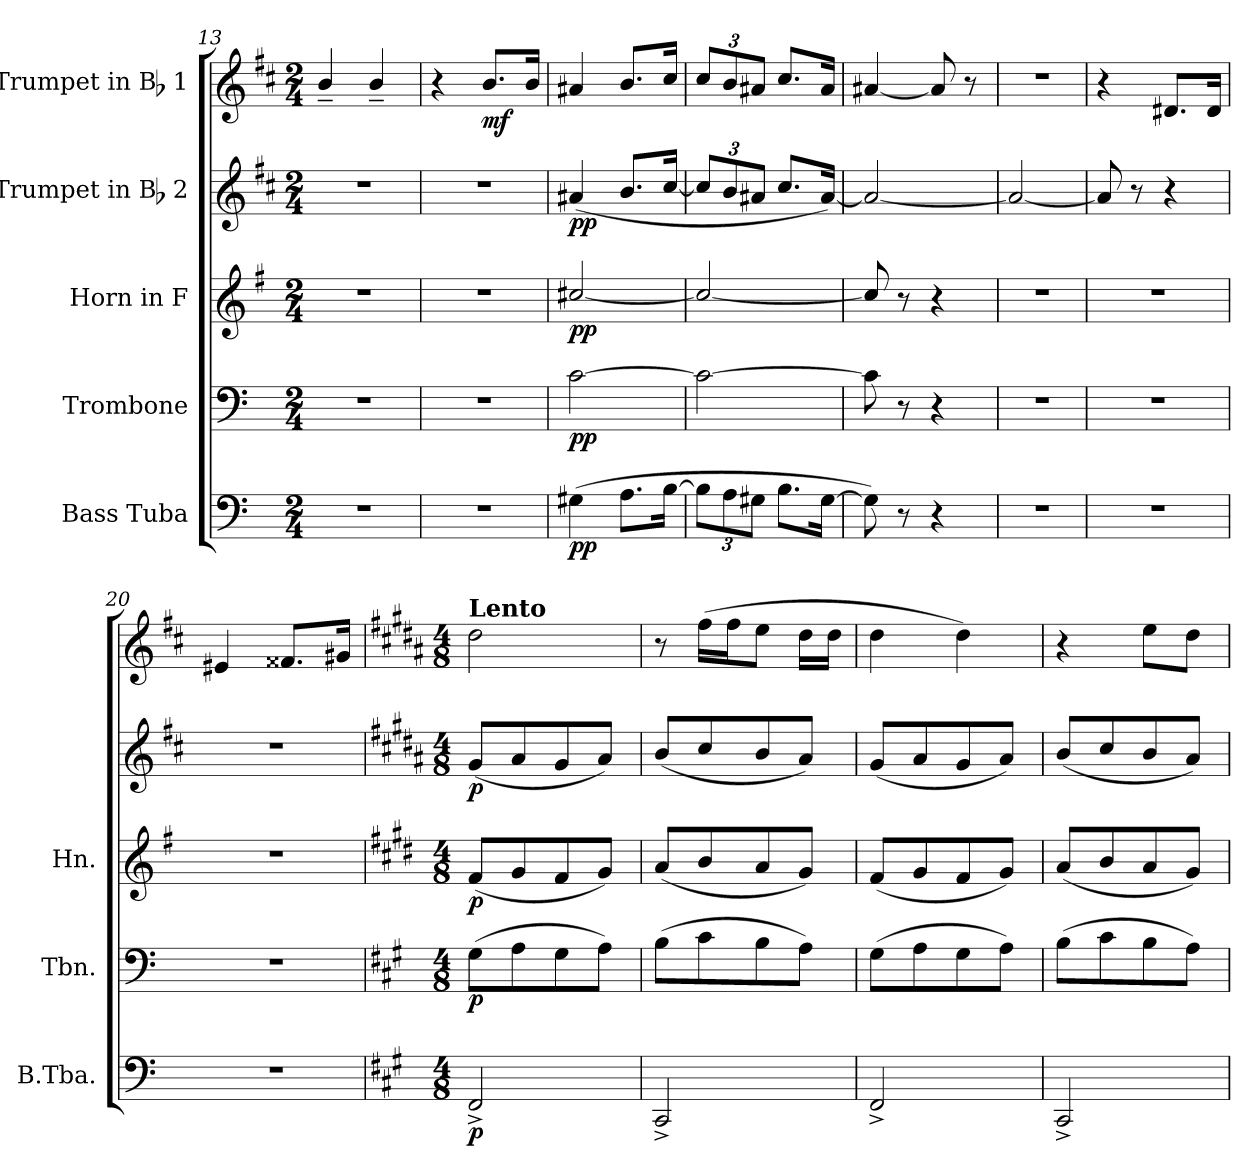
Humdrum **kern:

**kern	**dynam	**kern	**dynam	**kern	**dynam	**kern	**dynam	**kern	**dynam
*part5	*part5	*part4	*part4	*part3	*part3	*part2	*part2	*part1	*part1
*staff5	*staff5	*staff4	*staff4	*staff3	*staff3	*staff2	*staff2	*staff1	*staff1
*I"Bass Tuba	*	*I"Trombone	*	*I"Horn in F	*	*I"Trumpet in Bb 2	*	*I"Trumpet in Bb 1	*
*I'B.Tba.	*	*I'Tbn.	*	*I'Hn.	*	*	*	*	*
*clefF4	*	*clefF4	*	*clefG2	*	*clefG2	*	*clefG2	*
*	*	*	*	*ITrd4c7	*	*ITrd1c2	*	*ITrd1c2	*
*k[]	*	*k[]	*	*k[]	*	*k[]	*	*k[]	*
*	*	*	*	*C:	*	*C:	*	*C:	*
*M2/4	*	*M2/4	*	*M2/4	*	*M2/4	*	*M2/4	*
=13	=13	=13	=13	=13	=13	=13	=13	=13	=13
2r	.	2r	.	2r	.	2r	.	4a~/	.
.	.	.	.	.	.	.	.	4a~/	.
=14	=14	=14	=14	=14	=14	=14	=14	=14	=14
2r	.	2r	.	2r	.	2r	.	4r	.
!	!	!	!	!	!	!	!	!	!LO:DY:b
.	.	.	.	.	.	.	.	8.a/L	mf
.	.	.	.	.	.	.	.	16a/Jk	.
!!LO:PB:g=z
=15	=15	=15	=15	=15	=15	=15	=15	=15	=15
!	!LO:DY:b	!	!LO:DY:b	!	!LO:DY:b	!	!LO:DY:b	!	!
(>4G#X\	pp	[2c\	pp	[2f#X/	pp	(<4g#X/	pp	4g#X/	.
8.A\L	.	.	.	.	.	8.a/L	.	8.a/L	.
[16B\Jk	.	.	.	.	.	[16b/Jk	.	16b/Jk	.
=16	=16	=16	=16	=16	=16	=16	=16	=16	=16
*Xbrackettup	*	*	*	*	*	*Xbrackettup	*	*Xbrackettup	*
12B\L]	.	2c\_	.	2f#/_	.	12b/L]	.	12b/L	.
12A\	.	.	.	.	.	12a/	.	12a/	.
12G#X\J	.	.	.	.	.	12g#X/J	.	12g#X/J	.
8.B\L	.	.	.	.	.	8.b/L	.	8.b/L	.
[16G#\Jk	.	.	.	.	.	[16g#/Jk)	.	16g#/Jk	.
=17	=17	=17	=17	=17	=17	=17	=17	=17	=17
8G#\])	.	8c\]	.	8f#/]	.	2g#/_	.	[4g#X/	.
8r	.	8r	.	8r	.	.	.	.	.
4r	.	4r	.	4r	.	.	.	8g#/]	.
.	.	.	.	.	.	.	.	8r	.
=18	=18	=18	=18	=18	=18	=18	=18	=18	=18
2r	.	2r	.	2r	.	2g#/_	.	2r	.
=19	=19	=19	=19	=19	=19	=19	=19	=19	=19
2r	.	2r	.	2r	.	8g#/]	.	4r	.
.	.	.	.	.	.	8r	.	.	.
.	.	.	.	.	.	4r	.	8.c#X/L	.
.	.	.	.	.	.	.	.	16c#/Jk	.
=20	=20	=20	=20	=20	=20	=20	=20	=20	=20
2r	.	2r	.	2r	.	2r	.	4d#X/	.
.	.	.	.	.	.	.	.	8.e#X/L	.
.	.	.	.	.	.	.	.	16f#X/Jk	.
=21	=21	=21	=21	=21	=21	=21	=21	=21	=21
*k[f#c#g#]	*	*k[f#c#g#]	*	*k[f#c#g#]	*	*k[f#c#g#]	*	*k[f#c#g#]	*
*A:	*	*A:	*	*A:	*	*A:	*	*A:	*
*M4/8	*	*M4/8	*	*M4/8	*	*M4/8	*	*M4/8	*
*	*	*	*	*	*	*	*	*MM33	*
!	!	!	!	!	!	!	!	!LO:TX:a:B:t=Lento	!
!	!LO:DY:b	!	!LO:DY:b	!	!LO:DY:b	!	!LO:DY:b	!	!
2FF#^/	p	(>8G#\L	p	(<8B/L	p	(<8f#/L	p	2cc#\	.
.	.	8A\	.	8c#/	.	8g#/	.	.	.
.	.	8G#\	.	8B/	.	8f#/	.	.	.
.	.	8A\J)	.	8c#/J)	.	8g#/J)	.	.	.
!!LO:LB:g=z
=22	=22	=22	=22	=22	=22	=22	=22	=22	=22
2CC#^/	.	(>8B\L	.	(<8d/L	.	(>8a/L	.	8r	.
.	.	8c#\	.	8e/	.	8b/	.	(>16ee\LL	.
.	.	.	.	.	.	.	.	16ee\J	.
.	.	8B\	.	8d/	.	8a/	.	8dd\J	.
.	.	8A\J)	.	8c#/J)	.	8g#/J)	.	16cc#\LL	.
.	.	.	.	.	.	.	.	16cc#\JJ	.
=23	=23	=23	=23	=23	=23	=23	=23	=23	=23
2FF#^/	.	(>8G#\L	.	(<8B/L	.	(<8f#/L	.	4cc#\	.
.	.	8A\	.	8c#/	.	8g#/	.	.	.
.	.	8G#\	.	8B/	.	8f#/	.	4cc#\)	.
.	.	8A\J)	.	8c#/J)	.	8g#/J)	.	.	.
=24	=24	=24	=24	=24	=24	=24	=24	=24	=24
2CC#^/	.	(>8B\L	.	(<8d/L	.	(>8a/L	.	4r	.
.	.	8c#\	.	8e/	.	8b/	.	.	.
.	.	8B\	.	8d/	.	8a/	.	8dd\L	.
.	.	8A\J)	.	8c#/J)	.	8g#/J)	.	8cc#\J	.
=	=	=	=	=	=	=	=	=	=
*-	*-	*-	*-	*-	*-	*-	*-	*-	*-
